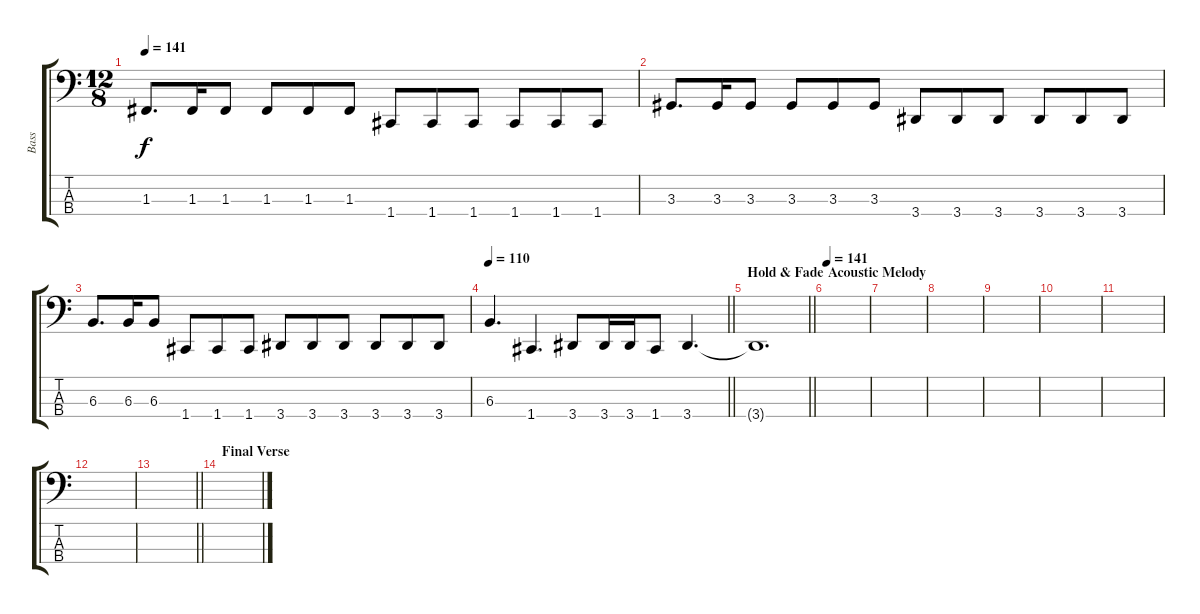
\track ("Bass" "Bass") {instrument electricbasspick}
\staff {score tabs}
\tuning (Eb2 Bb1 F1 C1) {hide}
\ts (12 8)
\tempo 141
\clef f4
\ks c
1.3.8{d dy f} 1.3.16 1.3.8 1.3.8 1.3.8 1.3.8 1.4.8 1.4.8 1.4.8 1.4.8 1.4.8 1.4.8 |
3.3.8{d} 3.3.16 3.3.8 3.3.8 3.3.8 3.3.8 3.4.8 3.4.8 3.4.8 3.4.8 3.4.8 3.4.8 |
6.3.8{d} 6.3.16 6.3.8 1.4.8 1.4.8 1.4.8 3.4.8 3.4.8 3.4.8 3.4.8 3.4.8 3.4.8 |
\tempo 110
\barLineRight lightlight
6.3.4{d} 1.4.4{d} 3.4.8 3.4.16 3.4.16 1.4.8 3.4.4{d} |
\section ("" "Hold & Fade")
\barLineRight lightlight
3.4{t}.1{d} |
\section ("" "Acoustic Melody")
\tempo 141
|
|
|
|
|
|
|
\barLineRight lightlight
|
\section ("" "Final Verse")
